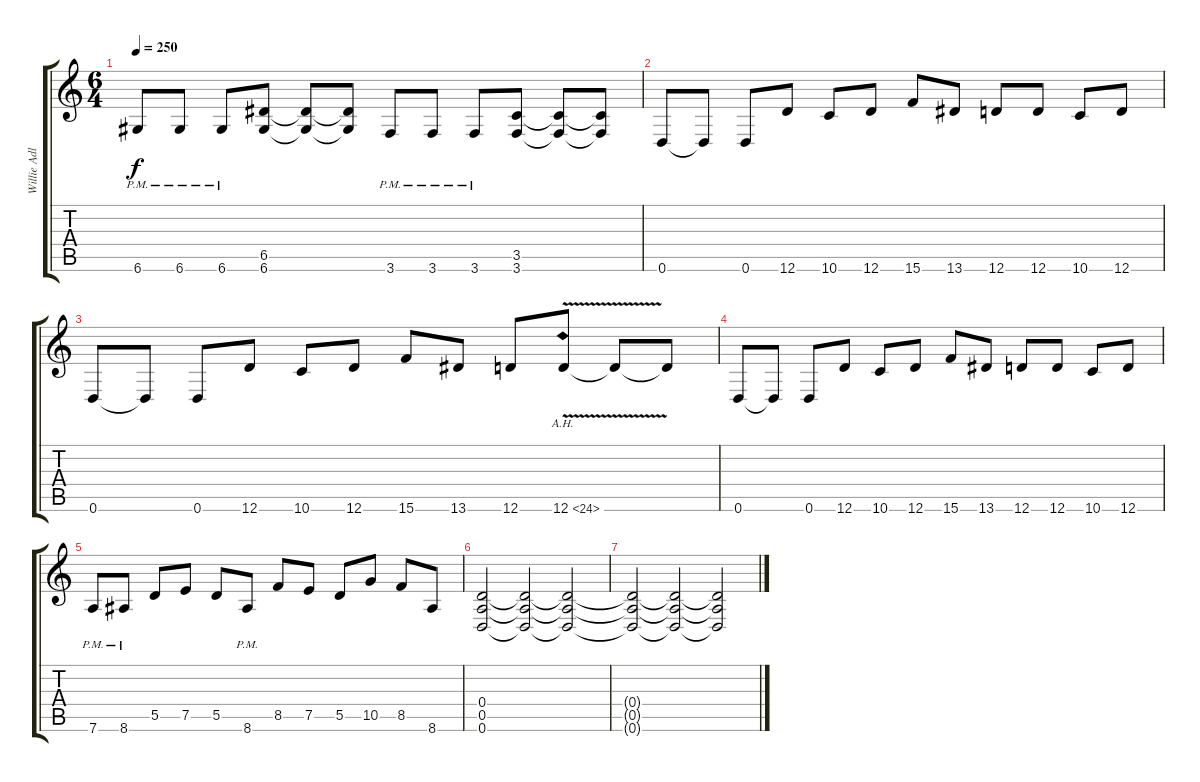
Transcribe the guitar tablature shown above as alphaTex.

\track ("Willie Adler" "Willie Adl") {instrument distortionguitar}
\staff {score tabs}
\tuning (E4 B3 G3 D3 A2 D2) {hide}
\ts (6 4)
\tempo 250
\clef g2
\ks c
6.6{pm}.8{dy f} 6.6{pm}.8 6.6{pm}.8 (6.5 6.6).8 (6.5{t} 6.6{t}).8 (6.5{t} 6.6{t}).8 3.6{pm}.8 3.6{pm}.8 3.6{pm}.8 (3.5 3.6).8 (3.5{t} 3.6{t}).8 (3.5{t} 3.6{t}).8 |
0.6.8 0.6{t}.8 0.6.8 12.6.8 10.6.8 12.6.8 15.6.8 13.6.8 12.6.8 12.6.8 10.6.8 12.6.8 |
0.6.8 0.6{t}.8 0.6.8 12.6.8 10.6.8 12.6.8 15.6.8 13.6.8 12.6.8 12.6{ah 12 v}.8 12.6{t}.8 12.6{t}.8 |
0.6.8 0.6{t}.8 0.6.8 12.6.8 10.6.8 12.6.8 15.6.8 13.6.8 12.6.8 12.6.8 10.6.8 12.6.8 |
7.6{pm}.8 8.6{pm}.8 5.5.8 7.5.8 5.5.8 8.6{pm}.8 8.5.8 7.5.8 5.5.8 10.5.8 8.5.8 8.6.8 |
(0.4 0.5 0.6).2 (0.4{t} 0.5{t} 0.6{t}).2 (0.4{t} 0.5{t} 0.6{t}).2 |
(0.4{t} 0.5{t} 0.6{t}).2 (0.4{t} 0.5{t} 0.6{t}).2 (0.4{t} 0.5{t} 0.6{t}).2
